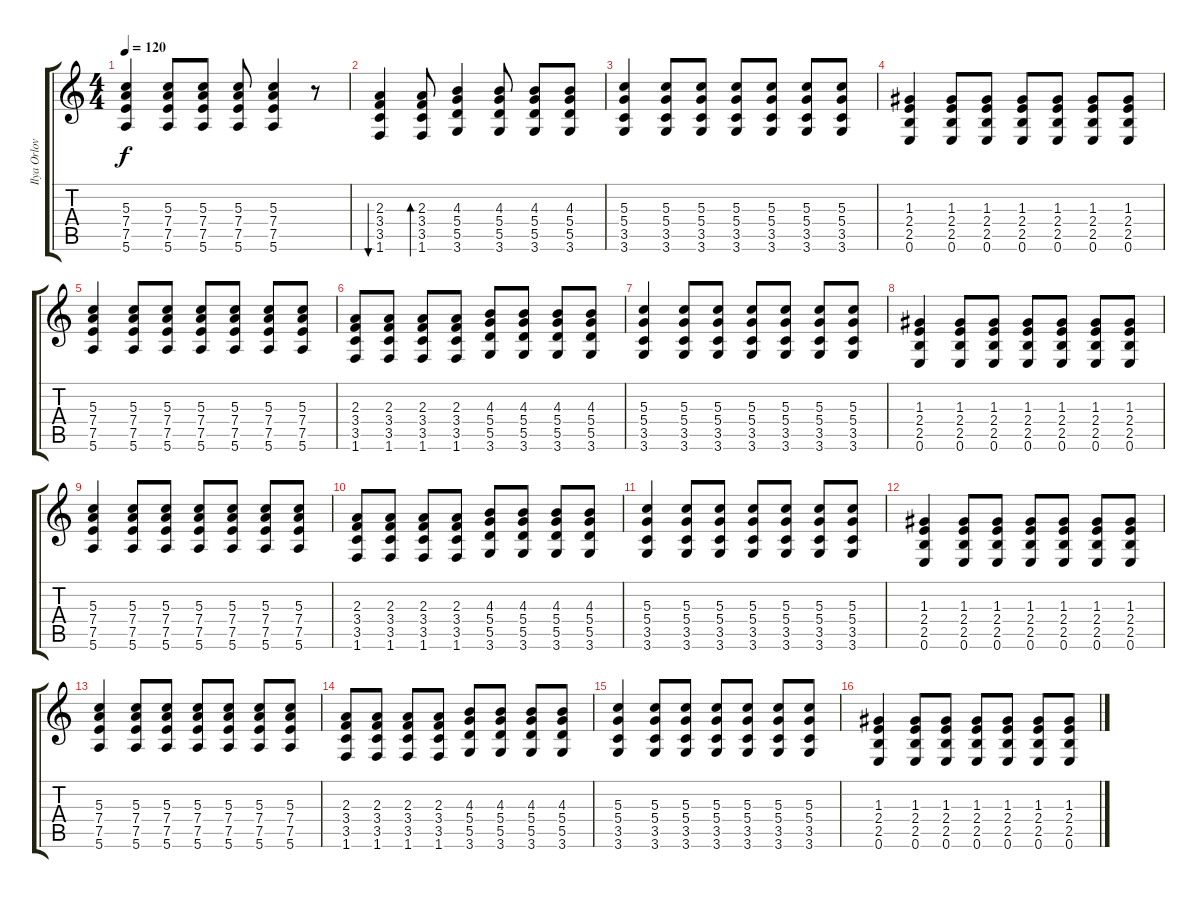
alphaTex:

\track ("Ilya Orlov" "Ilya Orlov") {instrument distortionguitar}
\staff {score tabs}
\tuning (E4 B3 G3 D3 A2 E2) {hide}
\ts (4 4)
\tempo 120
\clef g2
\ks c
(5.3 7.4 7.5 5.6).4{dy f} (5.3 7.4 7.5 5.6).8 (5.3 7.4 7.5 5.6).8 (5.3 7.4 7.5 5.6).8 (5.3 7.4 7.5 5.6).4 r.8 |
(2.3 3.4 3.5 1.6).4{bu 60} (2.3 3.4 3.5 1.6).8{bd 60} (4.3 5.4 5.5 3.6).4 (4.3 5.4 5.5 3.6).8 (4.3 5.4 5.5 3.6).8 (4.3 5.4 5.5 3.6).8 |
(5.3 5.4 3.5 3.6).4 (5.3 5.4 3.5 3.6).8 (5.3 5.4 3.5 3.6).8 (5.3 5.4 3.5 3.6).8 (5.3 5.4 3.5 3.6).8 (5.3 5.4 3.5 3.6).8 (5.3 5.4 3.5 3.6).8 |
(1.3 2.4 2.5 0.6).4 (1.3 2.4 2.5 0.6).8 (1.3 2.4 2.5 0.6).8 (1.3 2.4 2.5 0.6).8 (1.3 2.4 2.5 0.6).8 (1.3 2.4 2.5 0.6).8 (1.3 2.4 2.5 0.6).8 |
(5.3 7.4 7.5 5.6).4 (5.3 7.4 7.5 5.6).8 (5.3 7.4 7.5 5.6).8 (5.3 7.4 7.5 5.6).8 (5.3 7.4 7.5 5.6).8 (5.3 7.4 7.5 5.6).8 (5.3 7.4 7.5 5.6).8 |
(2.3 3.4 3.5 1.6).8 (2.3 3.4 3.5 1.6).8 (2.3 3.4 3.5 1.6).8 (2.3 3.4 3.5 1.6).8 (4.3 5.4 5.5 3.6).8 (4.3 5.4 5.5 3.6).8 (4.3 5.4 5.5 3.6).8 (4.3 5.4 5.5 3.6).8 |
(5.3 5.4 3.5 3.6).4 (5.3 5.4 3.5 3.6).8 (5.3 5.4 3.5 3.6).8 (5.3 5.4 3.5 3.6).8 (5.3 5.4 3.5 3.6).8 (5.3 5.4 3.5 3.6).8 (5.3 5.4 3.5 3.6).8 |
(1.3 2.4 2.5 0.6).4 (1.3 2.4 2.5 0.6).8 (1.3 2.4 2.5 0.6).8 (1.3 2.4 2.5 0.6).8 (1.3 2.4 2.5 0.6).8 (1.3 2.4 2.5 0.6).8 (1.3 2.4 2.5 0.6).8 |
(5.3 7.4 7.5 5.6).4 (5.3 7.4 7.5 5.6).8 (5.3 7.4 7.5 5.6).8 (5.3 7.4 7.5 5.6).8 (5.3 7.4 7.5 5.6).8 (5.3 7.4 7.5 5.6).8 (5.3 7.4 7.5 5.6).8 |
(2.3 3.4 3.5 1.6).8 (2.3 3.4 3.5 1.6).8 (2.3 3.4 3.5 1.6).8 (2.3 3.4 3.5 1.6).8 (4.3 5.4 5.5 3.6).8 (4.3 5.4 5.5 3.6).8 (4.3 5.4 5.5 3.6).8 (4.3 5.4 5.5 3.6).8 |
(5.3 5.4 3.5 3.6).4 (5.3 5.4 3.5 3.6).8 (5.3 5.4 3.5 3.6).8 (5.3 5.4 3.5 3.6).8 (5.3 5.4 3.5 3.6).8 (5.3 5.4 3.5 3.6).8 (5.3 5.4 3.5 3.6).8 |
(1.3 2.4 2.5 0.6).4 (1.3 2.4 2.5 0.6).8 (1.3 2.4 2.5 0.6).8 (1.3 2.4 2.5 0.6).8 (1.3 2.4 2.5 0.6).8 (1.3 2.4 2.5 0.6).8 (1.3 2.4 2.5 0.6).8 |
(5.3 7.4 7.5 5.6).4 (5.3 7.4 7.5 5.6).8 (5.3 7.4 7.5 5.6).8 (5.3 7.4 7.5 5.6).8 (5.3 7.4 7.5 5.6).8 (5.3 7.4 7.5 5.6).8 (5.3 7.4 7.5 5.6).8 |
(2.3 3.4 3.5 1.6).8 (2.3 3.4 3.5 1.6).8 (2.3 3.4 3.5 1.6).8 (2.3 3.4 3.5 1.6).8 (4.3 5.4 5.5 3.6).8 (4.3 5.4 5.5 3.6).8 (4.3 5.4 5.5 3.6).8 (4.3 5.4 5.5 3.6).8 |
(5.3 5.4 3.5 3.6).4 (5.3 5.4 3.5 3.6).8 (5.3 5.4 3.5 3.6).8 (5.3 5.4 3.5 3.6).8 (5.3 5.4 3.5 3.6).8 (5.3 5.4 3.5 3.6).8 (5.3 5.4 3.5 3.6).8 |
(1.3 2.4 2.5 0.6).4 (1.3 2.4 2.5 0.6).8 (1.3 2.4 2.5 0.6).8 (1.3 2.4 2.5 0.6).8 (1.3 2.4 2.5 0.6).8 (1.3 2.4 2.5 0.6).8 (1.3 2.4 2.5 0.6).8
